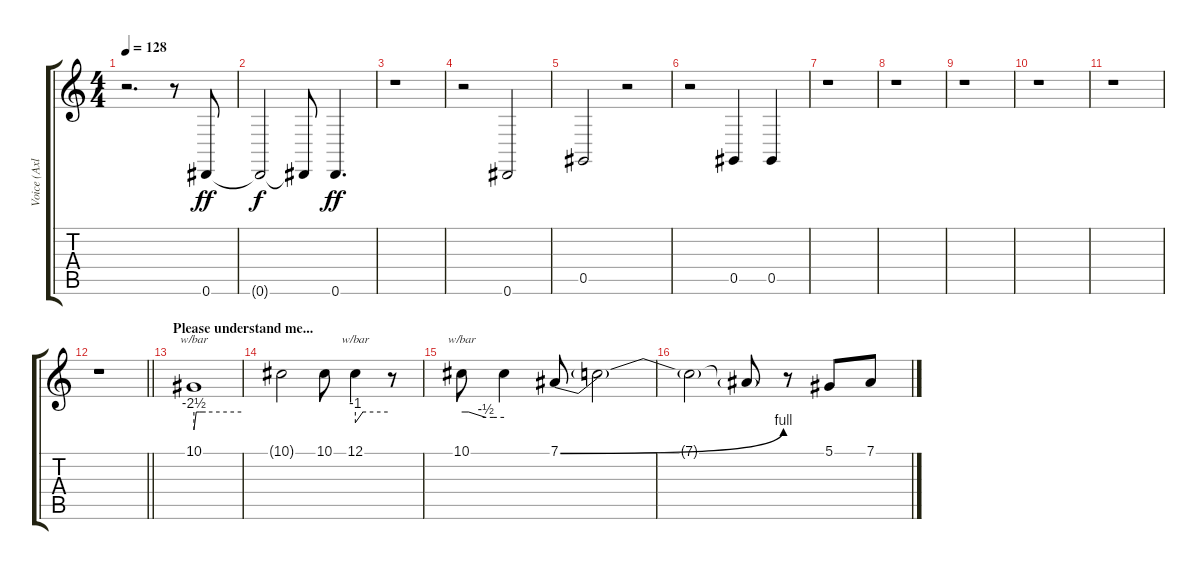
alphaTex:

\track ("Voice (Axl)" "Voice (Axl") {instrument lead2sawtooth}
\staff {score tabs}
\tuning (Eb4 Bb3 Gb3 Db3 Ab2 Eb2) {hide}
\ts (4 4)
\tempo 128
\clef g2
\ks c
r.2{d dy ff} r.8 0.6.8 |
0.6{t}.2{dy f} 0.6{t}.8 0.6.4{d dy ff} |
r.1 |
r.2 0.6.2 |
0.5.2 r.2 |
r.2 0.5.4 0.5.4 |
r.1 |
r.1 |
r.1 |
r.1 |
r.1 |
\barLineRight lightlight
r.1 |
\section ("" "Please understand me...")
10.1.1{tbe (custom default 0 -10 3 0 7 0 15 0 60 0)} |
10.1{t}.2 10.1.8 12.1.4{tbe (custom default 0 -4 14 0 60 0)} r.8 |
10.1.8{tbe (custom default 0 0 10 0 34 -2 45 -2 60 -2)} 10.1{t}.4 7.1{be (bend 0 0 60 4)}.8 7.1{t}.2 |
7.1{t}.2 7.1{t}.8 r.8 5.1.8 7.1.8
